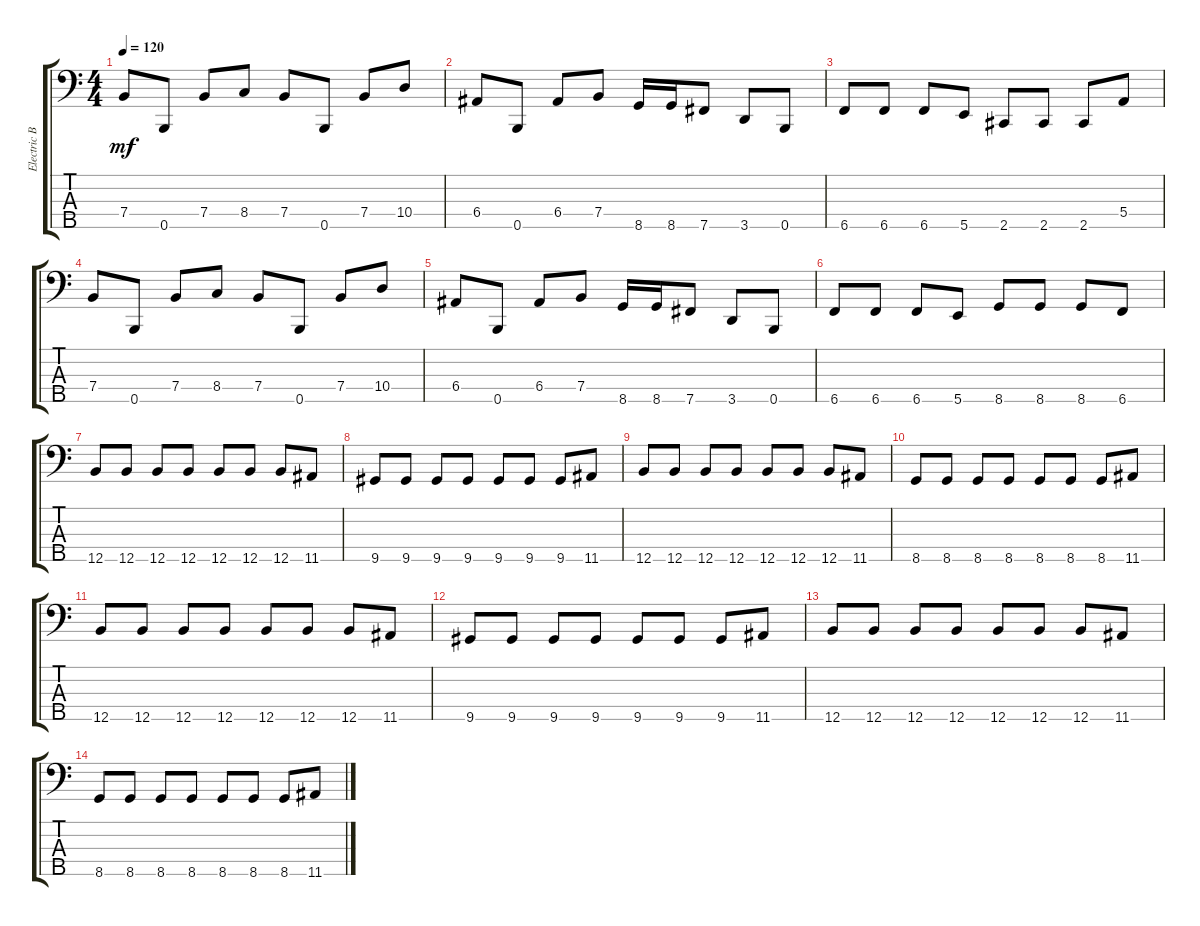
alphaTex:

\track ("Electric Bass" "Electric B") {instrument electricbassfinger}
\staff {score tabs}
\tuning (G2 D2 A1 E1 B0) {hide}
\ts (4 4)
\tempo 120
\clef f4
\ks c
7.4.8{dy mf instrument electricbassfinger} 0.5.8 7.4.8 8.4.8 7.4.8 0.5.8 7.4.8 10.4.8 |
6.4.8 0.5.8 6.4.8 7.4.8 8.5.16 8.5.16 7.5.8 3.5.8 0.5.8 |
6.5.8 6.5.8 6.5.8 5.5.8 2.5.8 2.5.8 2.5.8 5.4.8 |
7.4.8 0.5.8 7.4.8 8.4.8 7.4.8 0.5.8 7.4.8 10.4.8 |
6.4.8 0.5.8 6.4.8 7.4.8 8.5.16 8.5.16 7.5.8 3.5.8 0.5.8 |
6.5.8 6.5.8 6.5.8 5.5.8 8.5.8 8.5.8 8.5.8 6.5.8 |
12.5.8 12.5.8 12.5.8 12.5.8 12.5.8 12.5.8 12.5.8 11.5.8 |
9.5.8 9.5.8 9.5.8 9.5.8 9.5.8 9.5.8 9.5.8 11.5.8 |
12.5.8 12.5.8 12.5.8 12.5.8 12.5.8 12.5.8 12.5.8 11.5.8 |
8.5.8 8.5.8 8.5.8 8.5.8 8.5.8 8.5.8 8.5.8 11.5.8 |
12.5.8 12.5.8 12.5.8 12.5.8 12.5.8 12.5.8 12.5.8 11.5.8 |
9.5.8 9.5.8 9.5.8 9.5.8 9.5.8 9.5.8 9.5.8 11.5.8 |
12.5.8 12.5.8 12.5.8 12.5.8 12.5.8 12.5.8 12.5.8 11.5.8 |
8.5.8 8.5.8 8.5.8 8.5.8 8.5.8 8.5.8 8.5.8 11.5.8
